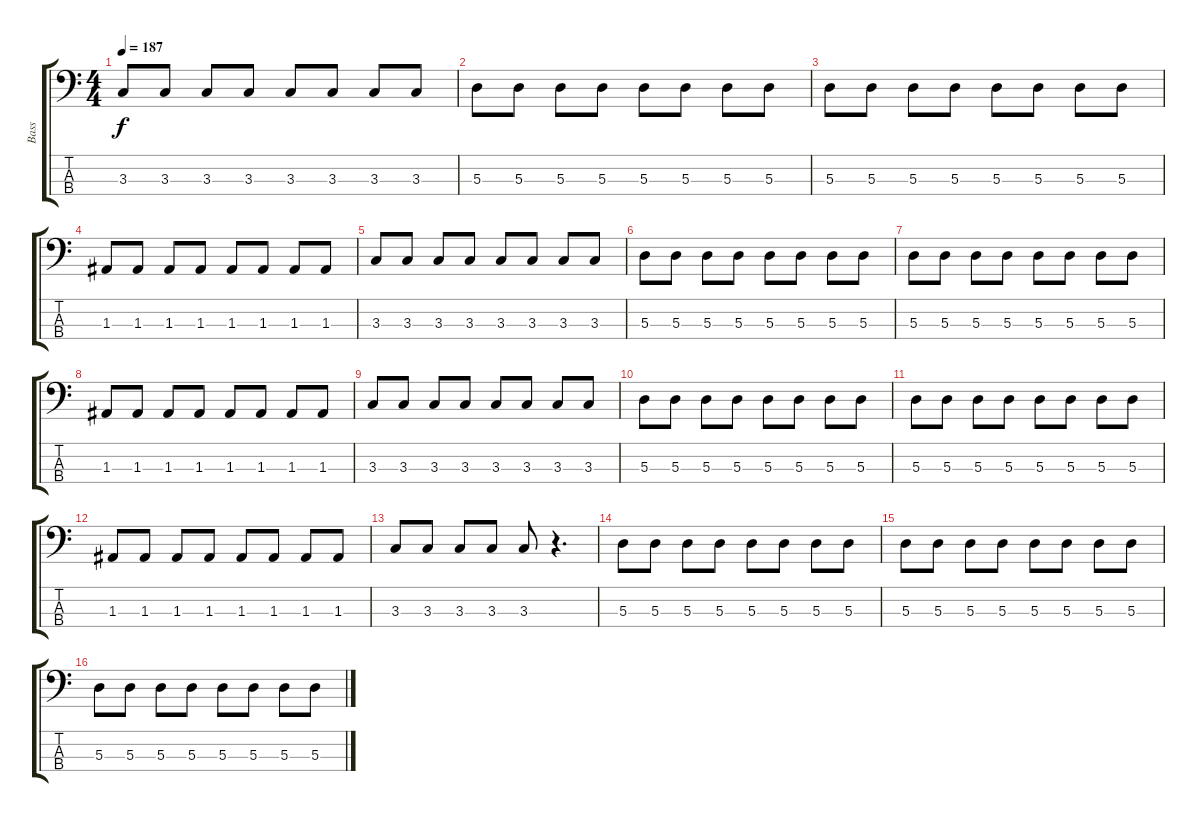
\track ("Bass" "Bass") {instrument electricbassfinger}
\staff {score tabs}
\tuning (G2 D2 A1 E1) {hide}
\ts (4 4)
\tempo 187
\clef f4
\ks c
3.3.8{dy f} 3.3.8 3.3.8 3.3.8 3.3.8 3.3.8 3.3.8 3.3.8 |
5.3.8 5.3.8 5.3.8 5.3.8 5.3.8 5.3.8 5.3.8 5.3.8 |
5.3.8 5.3.8 5.3.8 5.3.8 5.3.8 5.3.8 5.3.8 5.3.8 |
1.3.8 1.3.8 1.3.8 1.3.8 1.3.8 1.3.8 1.3.8 1.3.8 |
3.3.8 3.3.8 3.3.8 3.3.8 3.3.8 3.3.8 3.3.8 3.3.8 |
5.3.8 5.3.8 5.3.8 5.3.8 5.3.8 5.3.8 5.3.8 5.3.8 |
5.3.8 5.3.8 5.3.8 5.3.8 5.3.8 5.3.8 5.3.8 5.3.8 |
1.3.8 1.3.8 1.3.8 1.3.8 1.3.8 1.3.8 1.3.8 1.3.8 |
3.3.8 3.3.8 3.3.8 3.3.8 3.3.8 3.3.8 3.3.8 3.3.8 |
5.3.8 5.3.8 5.3.8 5.3.8 5.3.8 5.3.8 5.3.8 5.3.8 |
5.3.8 5.3.8 5.3.8 5.3.8 5.3.8 5.3.8 5.3.8 5.3.8 |
1.3.8 1.3.8 1.3.8 1.3.8 1.3.8 1.3.8 1.3.8 1.3.8 |
3.3.8 3.3.8 3.3.8 3.3.8 3.3.8 r.4{d} |
5.3.8 5.3.8 5.3.8 5.3.8 5.3.8 5.3.8 5.3.8 5.3.8 |
5.3.8 5.3.8 5.3.8 5.3.8 5.3.8 5.3.8 5.3.8 5.3.8 |
5.3.8 5.3.8 5.3.8 5.3.8 5.3.8 5.3.8 5.3.8 5.3.8
